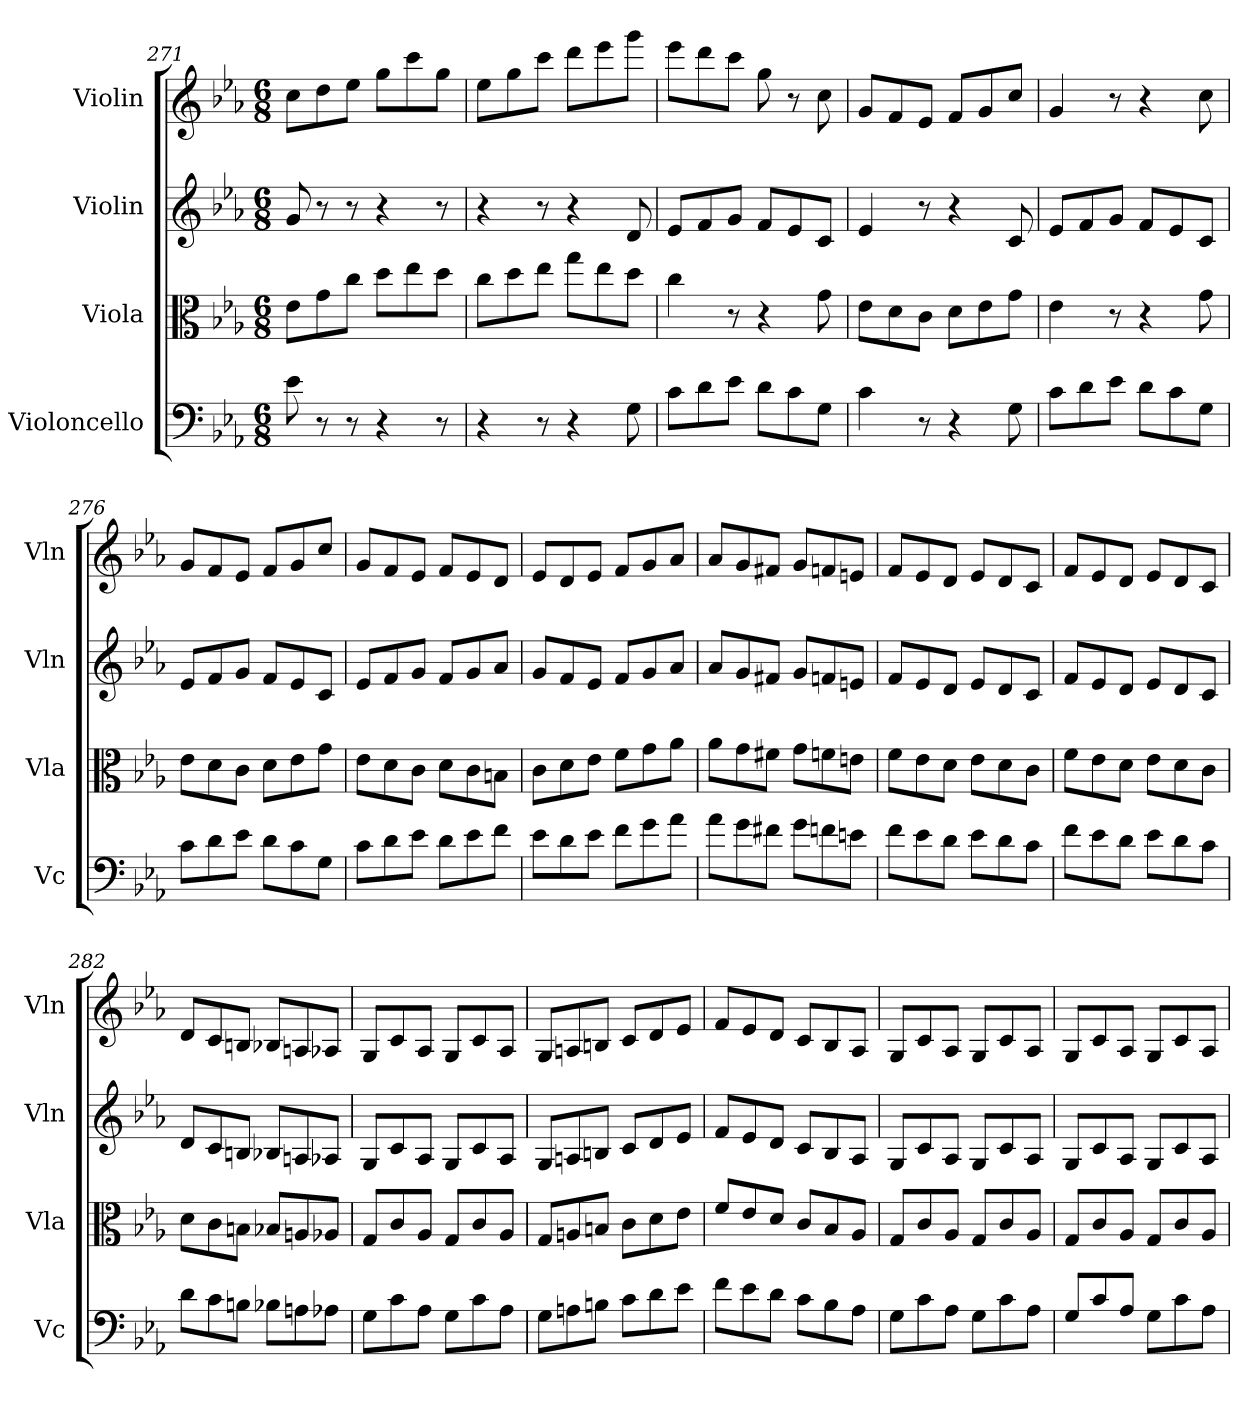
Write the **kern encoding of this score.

**kern	**kern	**kern	**kern
*part4	*part3	*part2	*part1
*staff4	*staff3	*staff2	*staff1
*I"Violoncello	*I"Viola	*I"Violin	*I"Violin
*I'Vc	*I'Vla	*I'Vln	*I'Vln
!!LO:PB:g=z
*clefF4	*clefC3	*clefG2	*clefG2
*k[b-e-a-]	*k[b-e-a-]	*k[b-e-a-]	*k[b-e-a-]
*M6/8	*M6/8	*M6/8	*M6/8
=271	=271	=271	=271
8e-\	8e-\L	8g/	8cc\L
8r	8g\	8r	8dd\
8r	8cc\J	8r	8ee-\J
4r	8dd\L	4r	8gg\L
.	8ee-\	.	8ccc\
8r	8dd\J	8r	8gg\J
=272	=272	=272	=272
4r	8cc\L	4r	8ee-\L
.	8dd\	.	8gg\
8r	8ee-\J	8r	8ccc\J
4r	8gg\L	4r	8ddd\L
.	8ee-\	.	8eee-\
8G\	8dd\J	8d/	8ggg\J
=273	=273	=273	=273
8c\L	4cc\	8e-/L	8eee-\L
8d\	.	8f/	8ddd\
8e-\J	8r	8g/J	8ccc\J
8d\L	4r	8f/L	8gg\
8c\	.	8e-/	8r
8G\J	8g\	8c/J	8cc\
=274	=274	=274	=274
4c\	8e-\L	4e-/	8g/L
.	8d\	.	8f/
8r	8c\J	8r	8e-/J
4r	8d\L	4r	8f/L
.	8e-\	.	8g/
8G\	8g\J	8c/	8cc/J
=275	=275	=275	=275
8c\L	4e-\	8e-/L	4g/
8d\	.	8f/	.
8e-\J	8r	8g/J	8r
8d\L	4r	8f/L	4r
8c\	.	8e-/	.
8G\J	8g\	8c/J	8cc\
=276	=276	=276	=276
8c\L	8e-\L	8e-/L	8g/L
8d\	8d\	8f/	8f/
8e-\J	8c\J	8g/J	8e-/J
8d\L	8d\L	8f/L	8f/L
8c\	8e-\	8e-/	8g/
8G\J	8g\J	8c/J	8cc/J
=277	=277	=277	=277
8c\L	8e-\L	8e-/L	8g/L
8d\	8d\	8f/	8f/
8e-\J	8c\J	8g/J	8e-/J
8d\L	8d\L	8f/L	8f/L
8e-\	8c\	8g/	8e-/
8f\J	8Bn\J	8a-/J	8d/J
!!LO:LB:g=z
=278	=278	=278	=278
8e-\L	8c\L	8g/L	8e-/L
8d\	8d\	8f/	8d/
8e-\J	8e-\J	8e-/J	8e-/J
8f\L	8f\L	8f/L	8f/L
8g\	8g\	8g/	8g/
8a-\J	8a-\J	8a-/J	8a-/J
=279	=279	=279	=279
8a-\L	8a-\L	8a-/L	8a-/L
8g\	8g\	8g/	8g/
8f#X\J	8f#X\J	8f#X/J	8f#X/J
8g\L	8g\L	8g/L	8g/L
8fn\	8fn\	8fn/	8fn/
8en\J	8en\J	8en/J	8en/J
=280	=280	=280	=280
8f\L	8f\L	8f/L	8f/L
8e-\	8e-\	8e-/	8e-/
8d\J	8d\J	8d/J	8d/J
8e-\L	8e-\L	8e-/L	8e-/L
8d\	8d\	8d/	8d/
8c\J	8c\J	8c/J	8c/J
=281	=281	=281	=281
8f\L	8f\L	8f/L	8f/L
8e-\	8e-\	8e-/	8e-/
8d\J	8d\J	8d/J	8d/J
8e-\L	8e-\L	8e-/L	8e-/L
8d\	8d\	8d/	8d/
8c\J	8c\J	8c/J	8c/J
=282	=282	=282	=282
8d\L	8d\L	8d/L	8d/L
8c\	8c\	8c/	8c/
8Bn\J	8Bn\J	8Bn/J	8Bn/J
8B-X\L	8B-X/L	8B-X/L	8B-X/L
8An\	8An/	8An/	8An/
8A-X\J	8A-X/J	8A-X/J	8A-X/J
=283	=283	=283	=283
8G\L	8G/L	8G/L	8G/L
8c\	8c/	8c/	8c/
8A-\J	8A-/J	8A-/J	8A-/J
8G\L	8G/L	8G/L	8G/L
8c\	8c/	8c/	8c/
8A-\J	8A-/J	8A-/J	8A-/J
=284	=284	=284	=284
8G\L	8G/L	8G/L	8G/L
8An\	8An/	8An/	8An/
8Bn\J	8Bn/J	8Bn/J	8Bn/J
8c\L	8c\L	8c/L	8c/L
8d\	8d\	8d/	8d/
8e-\J	8e-\J	8e-/J	8e-/J
!!LO:LB:g=z
=285	=285	=285	=285
8f\L	8f/L	8f/L	8f/L
8e-\	8e-/	8e-/	8e-/
8d\J	8d/J	8d/J	8d/J
8c\L	8c/L	8c/L	8c/L
8B-\	8B-/	8B-/	8B-/
8A-\J	8A-/J	8A-/J	8A-/J
=286	=286	=286	=286
8G\L	8G/L	8G/L	8G/L
8c\	8c/	8c/	8c/
8A-\J	8A-/J	8A-/J	8A-/J
8G\L	8G/L	8G/L	8G/L
8c\	8c/	8c/	8c/
8A-\J	8A-/J	8A-/J	8A-/J
=287	=287	=287	=287
8G/L	8G/L	8G/L	8G/L
8c/	8c/	8c/	8c/
8A-/J	8A-/J	8A-/J	8A-/J
8G\L	8G/L	8G/L	8G/L
8c\	8c/	8c/	8c/
8A-\J	8A-/J	8A-/J	8A-/J
=	=	=	=
*-	*-	*-	*-
